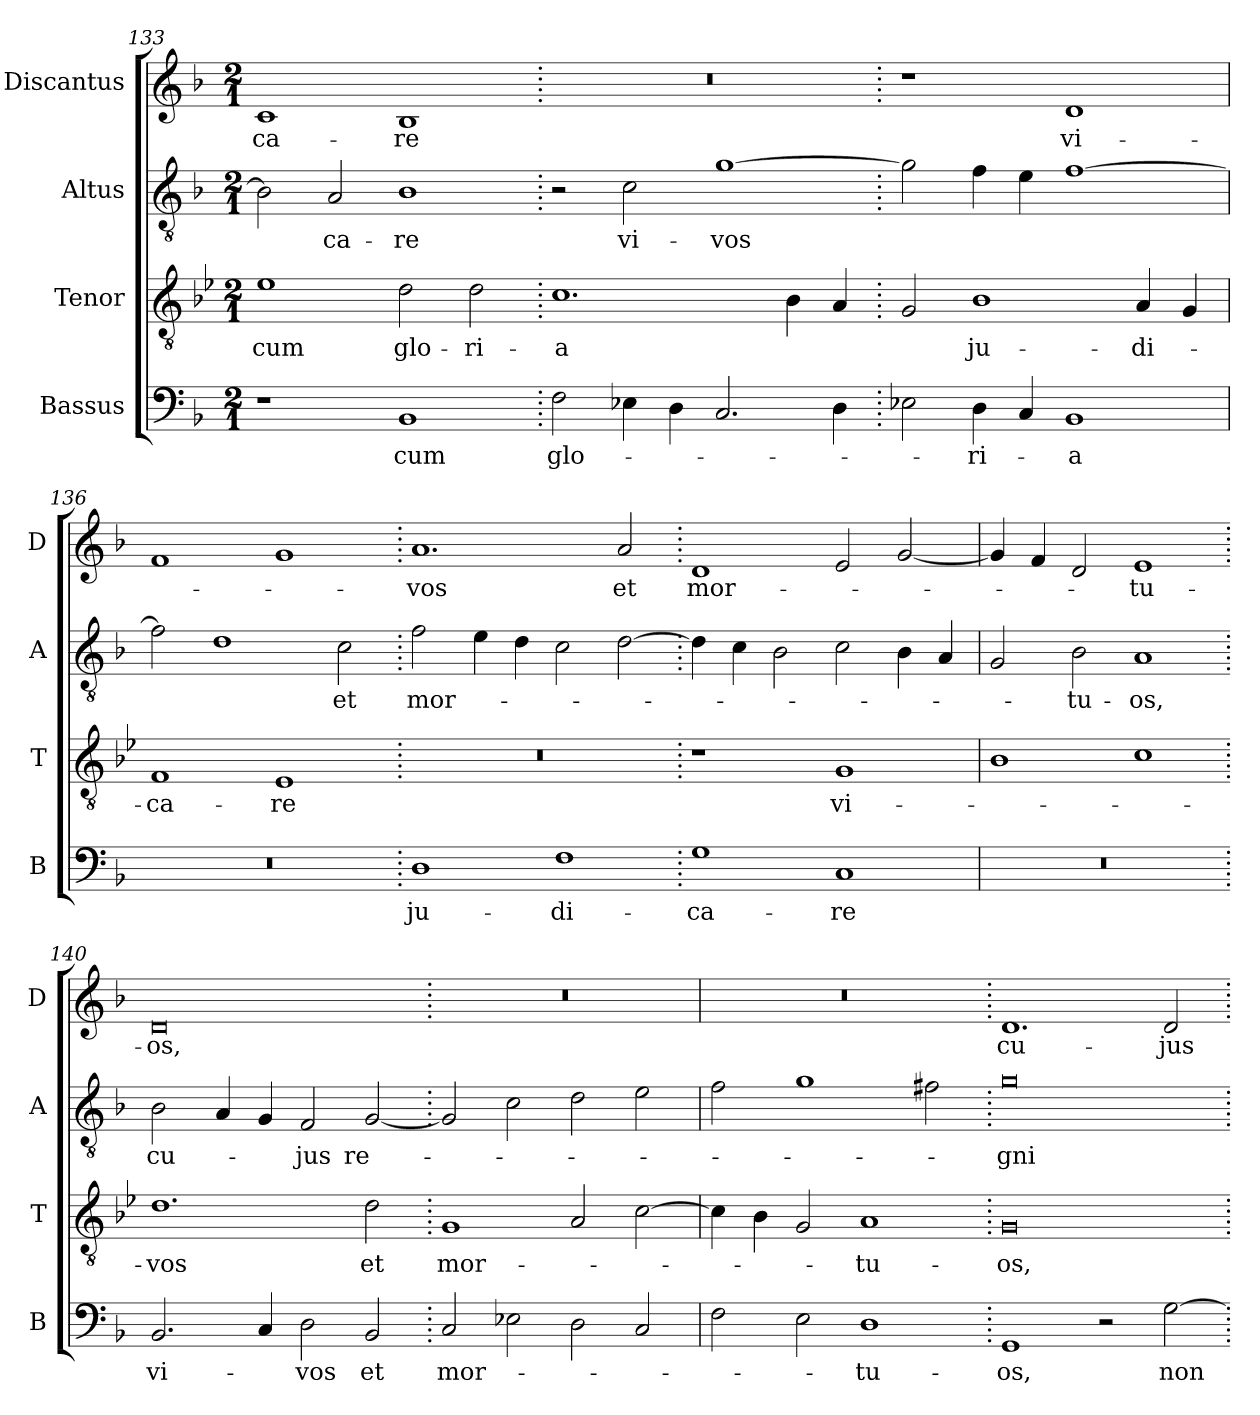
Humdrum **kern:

**kern	**text	**kern	**text	**kern	**text	**kern	**text
*part4	*part4	*part3	*part3	*part2	*part2	*part1	*part1
*staff4	*staff4	*staff3	*staff3	*staff2	*staff2	*staff1	*staff1
*I"Bassus	*	*I"Tenor	*	*I"Altus	*	*I"Discantus	*
*I'B	*	*I'T	*	*I'A	*	*I'D	*
*clefF4	*	*clefGv2	*	*clefGv2	*	*clefG2	*
*k[b-]	*	*k[b-e-]	*	*k[b-]	*	*k[b-]	*
*M2/1	*	*M2/1	*	*M2/1	*	*M2/1	*
=133	=133	=133	=133	=133	=133	=133	=133
1r	.	1e-	cum	2B-\]	.	1c	-ca-
.	.	.	.	2A/	-ca-	.	.
1BB-	cum	2d\	glo-	1B-	-re	1B-	-re
.	.	2d\	-ri-	.	.	.	.
=134.	=134.	=134.	=134.	=134.	=134.	=134.	=134.
2F\	glo-	1.c	-a	2r	.	0r	.
4E-X\	.	.	.	2c\	vi-	.	.
4D\	.	.	.	.	.	.	.
2.C/	.	.	.	[1g	-vos	.	.
.	.	4B-\	.	.	.	.	.
4D\	.	4A/	.	.	.	.	.
=135.	=135.	=135.	=135.	=135.	=135.	=135.	=135.
2E-X\	.	2G/	.	2g\]	.	1r	.
4D\	-ri-	1B-	ju-	4f\	.	.	.
4C/	.	.	.	4e\	.	.	.
1BB-	-a	.	.	[1f	.	1d	vi-
.	.	4A/	-di-	.	.	.	.
.	.	4G/	.	.	.	.	.
=136	=136	=136	=136	=136	=136	=136	=136
0r	.	1F	-ca-	2f\]	.	1f	.
.	.	.	.	1d	.	.	.
.	.	1E-	-re	.	.	1g	.
.	.	.	.	2c\	et	.	.
=137.	=137.	=137.	=137.	=137.	=137.	=137.	=137.
1D	ju-	0r	.	2f\	mor-	1.a	-vos
.	.	.	.	4e\	.	.	.
.	.	.	.	4d\	.	.	.
1F	-di-	.	.	2c\	.	.	.
.	.	.	.	[2d\	.	2a/	et
=138.	=138.	=138.	=138.	=138.	=138.	=138.	=138.
1G	-ca-	1r	.	4d\]	.	1d	mor-
.	.	.	.	4c\	.	.	.
.	.	.	.	2B-\	.	.	.
1C	-re	1G	vi-	2c\	.	2e/	.
.	.	.	.	4B-\	.	[2g/	.
.	.	.	.	4A/	.	.	.
=139	=139	=139	=139	=139	=139	=139	=139
0r	.	1B-	.	2G/	.	4g/]	.
.	.	.	.	.	.	4f/	.
.	.	.	.	2B-\	-tu-	2d/	.
.	.	1c	.	1A	-os,	1e	-tu-
=140.	=140.	=140.	=140.	=140.	=140.	=140.	=140.
2.BB-/	vi-	1.d	-vos	2B-\	cu-	0d	-os,
.	.	.	.	4A/	.	.	.
4C/	.	.	.	4G/	.	.	.
2D\	-vos	.	.	2F/	-jus	.	.
2BB-/	et	2d\	et	[2G/	re-	.	.
=141.	=141.	=141.	=141.	=141.	=141.	=141.	=141.
2C/	mor-	1G	mor-	2G/]	.	0r	.
2E-X\	.	.	.	2c\	.	.	.
2D\	.	2A/	.	2d\	.	.	.
2C/	.	[2c\	.	2e\	.	.	.
=142	=142	=142	=142	=142	=142	=142	=142
2F\	.	4c\]	.	2f\	.	0r	.
.	.	4B-\	.	.	.	.	.
2E\	.	2G/	.	1g	.	.	.
1D	-tu-	1A	-tu-	.	.	.	.
.	.	.	.	2f#X\	.	.	.
=143.	=143.	=143.	=143.	=143.	=143.	=143.	=143.
1GG	-os,	0G	-os,	0g	-gni	1.d	cu-
2r	.	.	.	.	.	.	.
[2G\	non	.	.	.	.	2d/	-jus
=.	=.	=.	=.	=.	=.	=.	=.
*-	*-	*-	*-	*-	*-	*-	*-
